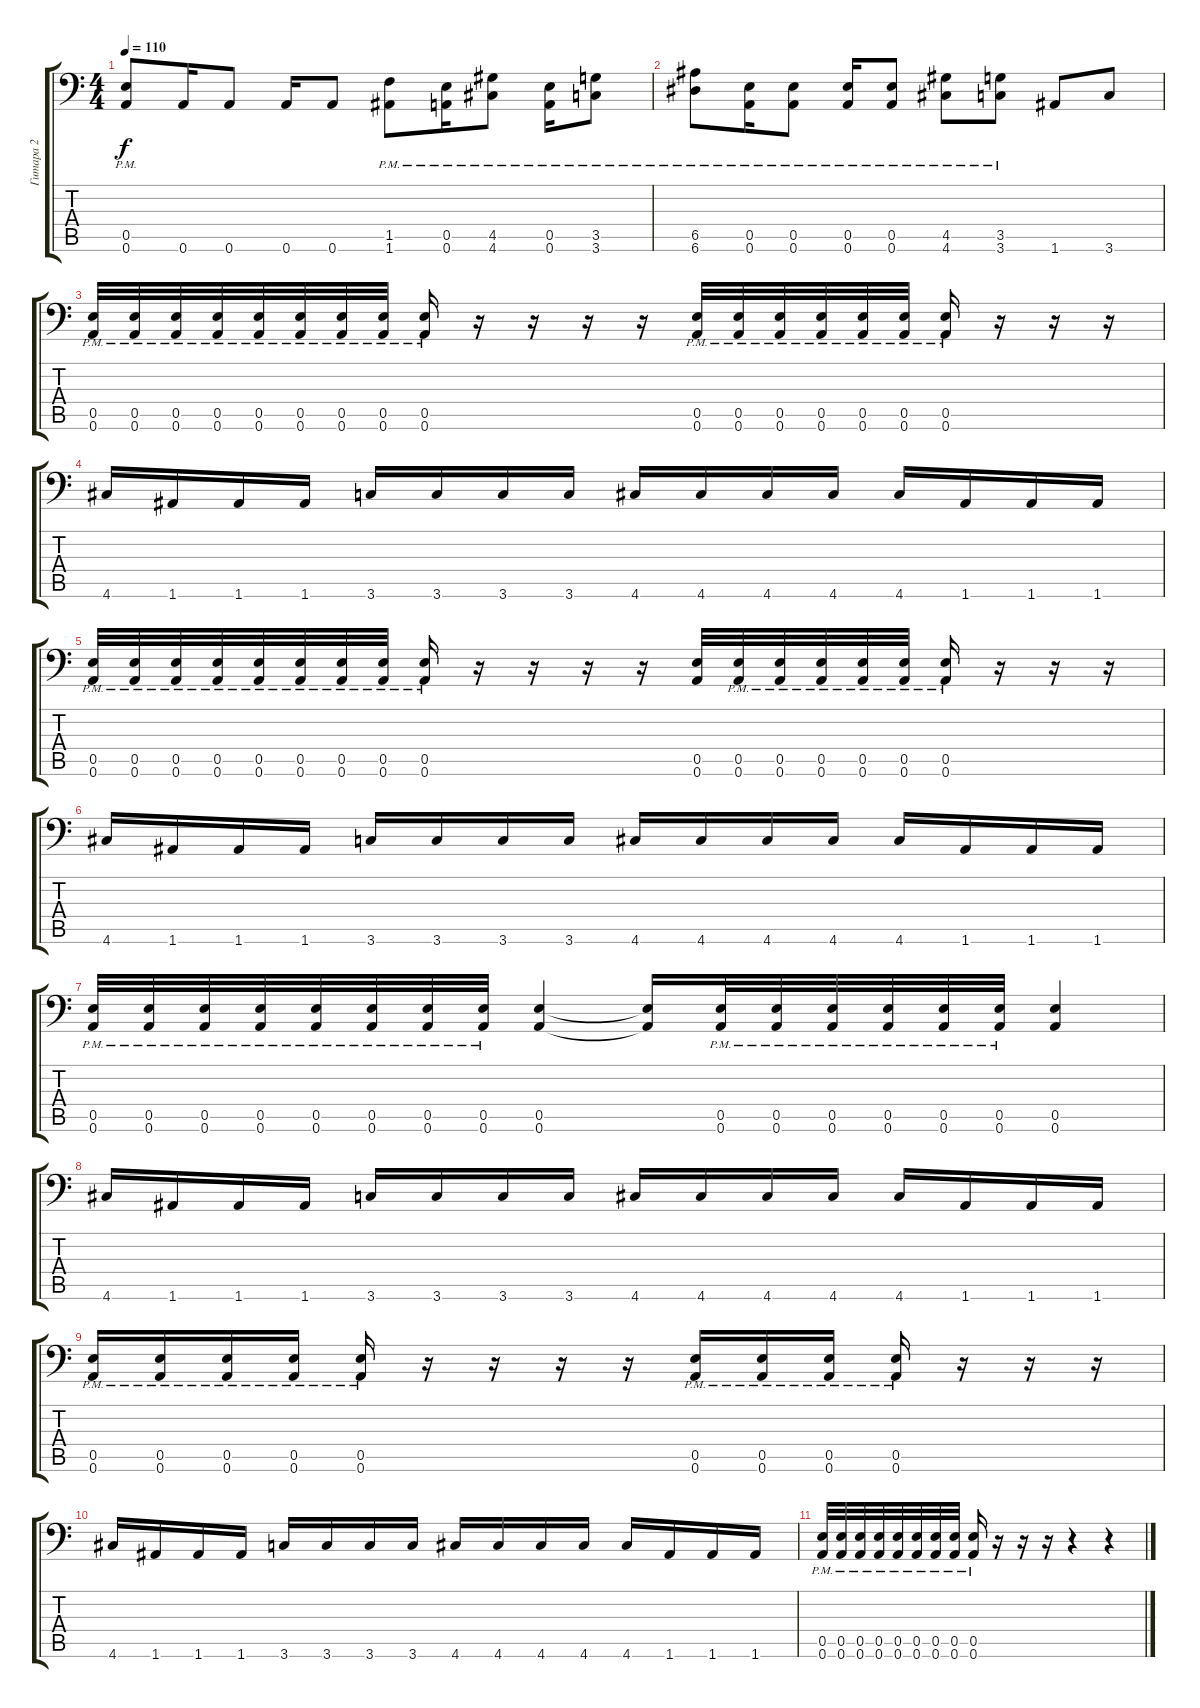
\track ("Гитара 2" "Гитара 2") {instrument distortionguitar}
\staff {score tabs}
\tuning (B3 Gb3 D3 A2 E2 A1) {hide}
\ts (4 4)
\tempo 110
\clef f4
\ks c
(0.5{pm} 0.6{pm}).8{dy f} 0.6.16 0.6.8 0.6.16 0.6.8 (1.5{pm} 1.6{pm}).8 (0.5{pm} 0.6{pm}).16 (4.5{pm} 4.6{pm}).8 (0.5{pm} 0.6{pm}).16 (3.5{pm} 3.6{pm}).8 |
(6.5{pm} 6.6{pm}).8 (0.5{pm} 0.6{pm}).16 (0.5{pm} 0.6{pm}).8 (0.5{pm} 0.6{pm}).16 (0.5{pm} 0.6{pm}).8 (4.5{pm} 4.6{pm}).8 (3.5{pm} 3.6{pm}).8 1.6.8 3.6.8 |
(0.5{pm} 0.6{pm}).32 (0.5{pm} 0.6{pm}).32 (0.5{pm} 0.6{pm}).32 (0.5{pm} 0.6{pm}).32 (0.5{pm} 0.6{pm}).32 (0.5{pm} 0.6{pm}).32 (0.5{pm} 0.6{pm}).32 (0.5{pm} 0.6{pm}).32 (0.5{pm} 0.6{pm}).16 r.16 r.16 r.16 r.16 (0.5{pm} 0.6{pm}).32 (0.5{pm} 0.6{pm}).32 (0.5{pm} 0.6{pm}).32 (0.5{pm} 0.6{pm}).32 (0.5{pm} 0.6{pm}).32 (0.5{pm} 0.6{pm}).32 (0.5{pm} 0.6{pm}).16 r.16 r.16 r.16 |
4.6.16 1.6.16 1.6.16 1.6.16 3.6.16 3.6.16 3.6.16 3.6.16 4.6.16 4.6.16 4.6.16 4.6.16 4.6.16 1.6.16 1.6.16 1.6.16 |
(0.5{pm} 0.6{pm}).32 (0.5{pm} 0.6{pm}).32 (0.5{pm} 0.6{pm}).32 (0.5{pm} 0.6{pm}).32 (0.5{pm} 0.6{pm}).32 (0.5{pm} 0.6{pm}).32 (0.5{pm} 0.6{pm}).32 (0.5{pm} 0.6{pm}).32 (0.5{pm} 0.6{pm}).16 r.16 r.16 r.16 r.16 (0.5 0.6).32 (0.5{pm} 0.6{pm}).32 (0.5{pm} 0.6{pm}).32 (0.5{pm} 0.6{pm}).32 (0.5{pm} 0.6{pm}).32 (0.5{pm} 0.6{pm}).32 (0.5{pm} 0.6{pm}).16 r.16 r.16 r.16 |
4.6.16 1.6.16 1.6.16 1.6.16 3.6.16 3.6.16 3.6.16 3.6.16 4.6.16 4.6.16 4.6.16 4.6.16 4.6.16 1.6.16 1.6.16 1.6.16 |
(0.5{pm} 0.6{pm}).32 (0.5{pm} 0.6{pm}).32 (0.5{pm} 0.6{pm}).32 (0.5{pm} 0.6{pm}).32 (0.5{pm} 0.6{pm}).32 (0.5{pm} 0.6{pm}).32 (0.5{pm} 0.6{pm}).32 (0.5{pm} 0.6{pm}).32 (0.5 0.6).4 (0.5{t} 0.6{t}).16 (0.5{pm} 0.6{pm}).32 (0.5{pm} 0.6{pm}).32 (0.5{pm} 0.6{pm}).32 (0.5{pm} 0.6{pm}).32 (0.5{pm} 0.6{pm}).32 (0.5{pm} 0.6{pm}).32 (0.5 0.6).4 |
4.6.16 1.6.16 1.6.16 1.6.16 3.6.16 3.6.16 3.6.16 3.6.16 4.6.16 4.6.16 4.6.16 4.6.16 4.6.16 1.6.16 1.6.16 1.6.16 |
(0.5{pm} 0.6{pm}).16 (0.5{pm} 0.6{pm}).16 (0.5{pm} 0.6{pm}).16 (0.5{pm} 0.6{pm}).16 (0.5{pm} 0.6{pm}).16 r.16 r.16 r.16 r.16 (0.5{pm} 0.6{pm}).16 (0.5{pm} 0.6{pm}).16 (0.5{pm} 0.6{pm}).16 (0.5{pm} 0.6{pm}).16 r.16 r.16 r.16 |
4.6.16 1.6.16 1.6.16 1.6.16 3.6.16 3.6.16 3.6.16 3.6.16 4.6.16 4.6.16 4.6.16 4.6.16 4.6.16 1.6.16 1.6.16 1.6.16 |
(0.5{pm} 0.6{pm}).32 (0.5{pm} 0.6{pm}).32 (0.5{pm} 0.6{pm}).32 (0.5{pm} 0.6{pm}).32 (0.5{pm} 0.6{pm}).32 (0.5{pm} 0.6{pm}).32 (0.5{pm} 0.6{pm}).32 (0.5{pm} 0.6{pm}).32 (0.5{pm} 0.6{pm}).16 r.16 r.16 r.16 r.4 r.4
